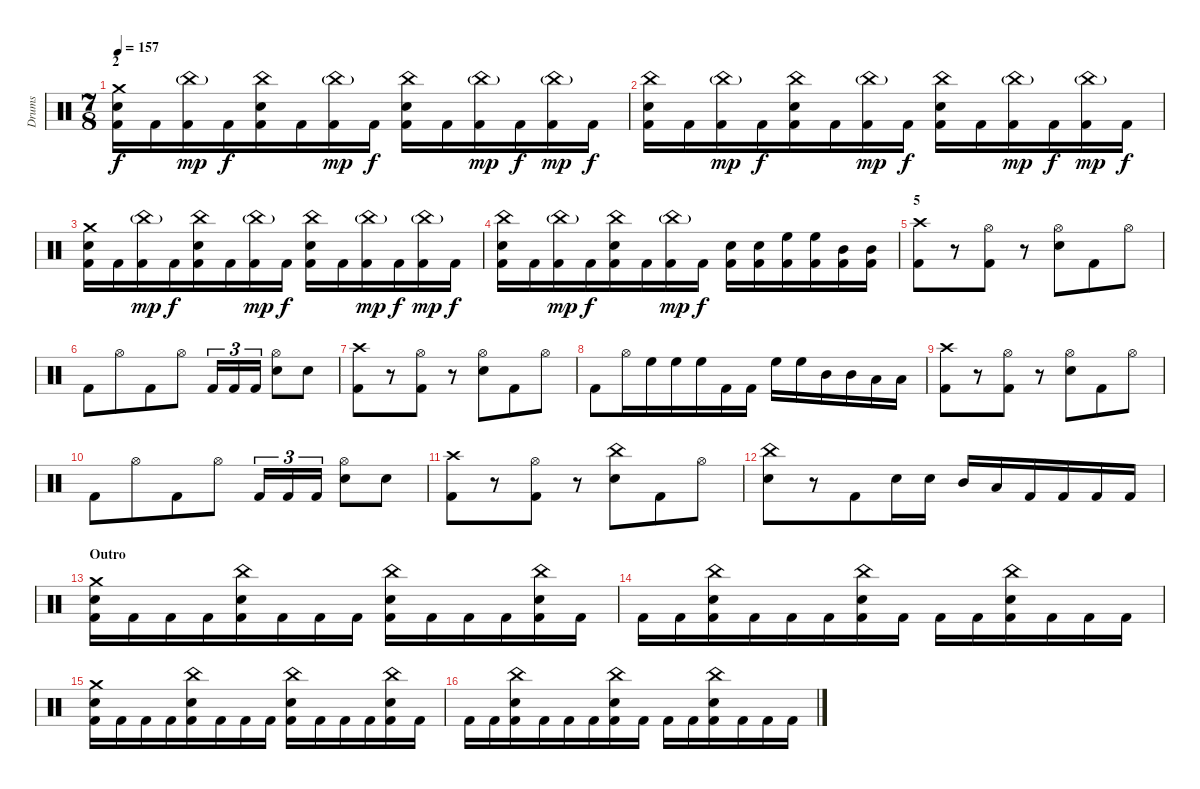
\track ("Drums" "Drums") {instrument percussion}
\staff {score}
\articulation defaults
\ts (7 8)
\section ("" "2")
\tempo 157
\clef neutral
\ks c
("Crash medium (hit)" "Electric Snare (hit)" "Kick (hit) 2").16{dy f} "Kick (hit) 2".16 ("China (hit)"{g} "Kick (hit) 2").16{dy mp} "Kick (hit) 2".16{dy f} ("China (hit)" "Electric Snare (hit)" "Kick (hit) 2").16 "Kick (hit) 2".16 ("China (hit)"{g} "Kick (hit) 2").16{dy mp} "Kick (hit) 2".16{dy f} ("China (hit)" "Electric Snare (hit)" "Kick (hit) 2").16 "Kick (hit) 2".16 ("China (hit)"{g} "Kick (hit) 2").16{dy mp} "Kick (hit) 2".16{dy f} ("China (hit)"{g} "Kick (hit) 2").16{dy mp} "Kick (hit) 2".16{dy f} |
("China (hit)" "Electric Snare (hit)" "Kick (hit) 2").16 "Kick (hit) 2".16 ("China (hit)"{g} "Kick (hit) 2").16{dy mp} "Kick (hit) 2".16{dy f} ("China (hit)" "Electric Snare (hit)" "Kick (hit) 2").16 "Kick (hit) 2".16 ("China (hit)"{g} "Kick (hit) 2").16{dy mp} "Kick (hit) 2".16{dy f} ("China (hit)" "Electric Snare (hit)" "Kick (hit) 2").16 "Kick (hit) 2".16 ("China (hit)"{g} "Kick (hit) 2").16{dy mp} "Kick (hit) 2".16{dy f} ("China (hit)"{g} "Kick (hit) 2").16{dy mp} "Kick (hit) 2".16{dy f} |
("Crash medium (hit)" "Electric Snare (hit)" "Kick (hit) 2").16 "Kick (hit) 2".16 ("China (hit)"{g} "Kick (hit) 2").16{dy mp} "Kick (hit) 2".16{dy f} ("China (hit)" "Electric Snare (hit)" "Kick (hit) 2").16 "Kick (hit) 2".16 ("China (hit)"{g} "Kick (hit) 2").16{dy mp} "Kick (hit) 2".16{dy f} ("China (hit)" "Electric Snare (hit)" "Kick (hit) 2").16 "Kick (hit) 2".16 ("China (hit)"{g} "Kick (hit) 2").16{dy mp} "Kick (hit) 2".16{dy f} ("China (hit)"{g} "Kick (hit) 2").16{dy mp} "Kick (hit) 2".16{dy f} |
("China (hit)" "Electric Snare (hit)" "Kick (hit) 2").16 "Kick (hit) 2".16 ("China (hit)"{g} "Kick (hit) 2").16{dy mp} "Kick (hit) 2".16{dy f} ("China (hit)" "Electric Snare (hit)" "Kick (hit) 2").16 "Kick (hit) 2".16 ("China (hit)"{g} "Kick (hit) 2").16{dy mp} "Kick (hit) 2".16{dy f} ("Electric Snare (hit)" "Kick (hit) 2").16 ("Electric Snare (hit)" "Kick (hit) 2").16 ("High Floor Tom (hit)" "Kick (hit) 2").16 ("High Floor Tom (hit)" "Kick (hit) 2").16 ("Mid Tom (hit)" "Kick (hit) 2").16 ("Mid Tom (hit)" "Kick (hit) 2").16 |
\section ("" "5")
("Crash high (hit)" "Kick (hit) 2").8 r.8 ("Hi-Hat (open)" "Kick (hit) 2").8 r.8 ("Hi-Hat (open)" "Electric Snare (hit)").8 "Kick (hit) 2".8 "Hi-Hat (open)".8 |
"Kick (hit) 2".8 "Hi-Hat (open)".8 "Kick (hit) 2".8 "Hi-Hat (open)".8 "Kick (hit) 2".16{tu (3 2)} "Kick (hit) 2".16{tu (3 2)} "Kick (hit) 2".16{tu (3 2)} ("Hi-Hat (open)" "Electric Snare (hit)").8 "Electric Snare (hit)".8 |
("Crash high (hit)" "Kick (hit) 2").8 r.8 ("Hi-Hat (open)" "Kick (hit) 2").8 r.8 ("Hi-Hat (open)" "Electric Snare (hit)").8 "Kick (hit) 2".8 "Hi-Hat (open)".8 |
"Kick (hit) 2".8 "Hi-Hat (open)".16 "High Floor Tom (hit)".16 "High Floor Tom (hit)".16 "High Floor Tom (hit)".16 "Kick (hit) 2".16 "Kick (hit) 2".16 "High Floor Tom (hit)".16 "High Floor Tom (hit)".16 "Mid Tom (hit)".16 "Mid Tom (hit)".16 "Low Tom (hit)".16 "Low Tom (hit)".16 |
("Crash high (hit)" "Kick (hit) 2").8 r.8 ("Hi-Hat (open)" "Kick (hit) 2").8 r.8 ("Hi-Hat (open)" "Electric Snare (hit)").8 "Kick (hit) 2".8 "Hi-Hat (open)".8 |
"Kick (hit) 2".8 "Hi-Hat (open)".8 "Kick (hit) 2".8 "Hi-Hat (open)".8 "Kick (hit) 2".16{tu (3 2)} "Kick (hit) 2".16{tu (3 2)} "Kick (hit) 2".16{tu (3 2)} ("Hi-Hat (open)" "Electric Snare (hit)").8 "Electric Snare (hit)".8 |
("Crash high (hit)" "Kick (hit) 2").8 r.8 ("Hi-Hat (open)" "Kick (hit) 2").8 r.8 ("China (hit)" "Electric Snare (hit)").8 "Kick (hit) 2".8 "Hi-Hat (open)".8 |
("China (hit)" "Electric Snare (hit)").8 r.8 "Kick (hit) 2".8 "Electric Snare (hit)".16 "Electric Snare (hit)".16 "Mid Tom (hit)".16 "Low Tom (hit)".16 "Kick (hit) 2".16 "Kick (hit) 2".16 "Kick (hit) 2".16 "Kick (hit) 2".16 |
\section ("" "Outro")
("Crash medium (hit)" "Electric Snare (hit)" "Kick (hit) 2").16 "Kick (hit) 2".16 "Kick (hit) 2".16 "Kick (hit) 2".16 ("China (hit)" "Electric Snare (hit)" "Kick (hit) 2").16 "Kick (hit) 2".16 "Kick (hit) 2".16 "Kick (hit) 2".16 ("China (hit)" "Electric Snare (hit)" "Kick (hit) 2").16 "Kick (hit) 2".16 "Kick (hit) 2".16 "Kick (hit) 2".16 ("China (hit)" "Electric Snare (hit)" "Kick (hit) 2").16 "Kick (hit) 2".16 |
"Kick (hit) 2".16 "Kick (hit) 2".16 ("China (hit)" "Electric Snare (hit)" "Kick (hit) 2").16 "Kick (hit) 2".16 "Kick (hit) 2".16 "Kick (hit) 2".16 ("China (hit)" "Electric Snare (hit)" "Kick (hit) 2").16 "Kick (hit) 2".16 "Kick (hit) 2".16 "Kick (hit) 2".16 ("China (hit)" "Electric Snare (hit)" "Kick (hit) 2").16 "Kick (hit) 2".16 "Kick (hit) 2".16 "Kick (hit) 2".16 |
("Crash medium (hit)" "Electric Snare (hit)" "Kick (hit) 2").16 "Kick (hit) 2".16 "Kick (hit) 2".16 "Kick (hit) 2".16 ("China (hit)" "Electric Snare (hit)" "Kick (hit) 2").16 "Kick (hit) 2".16 "Kick (hit) 2".16 "Kick (hit) 2".16 ("China (hit)" "Electric Snare (hit)" "Kick (hit) 2").16 "Kick (hit) 2".16 "Kick (hit) 2".16 "Kick (hit) 2".16 ("China (hit)" "Electric Snare (hit)" "Kick (hit) 2").16 "Kick (hit) 2".16 |
"Kick (hit) 2".16 "Kick (hit) 2".16 ("China (hit)" "Electric Snare (hit)" "Kick (hit) 2").16 "Kick (hit) 2".16 "Kick (hit) 2".16 "Kick (hit) 2".16 ("China (hit)" "Electric Snare (hit)" "Kick (hit) 2").16 "Kick (hit) 2".16 "Kick (hit) 2".16 "Kick (hit) 2".16 ("China (hit)" "Electric Snare (hit)" "Kick (hit) 2").16 "Kick (hit) 2".16 "Kick (hit) 2".16 "Kick (hit) 2".16
